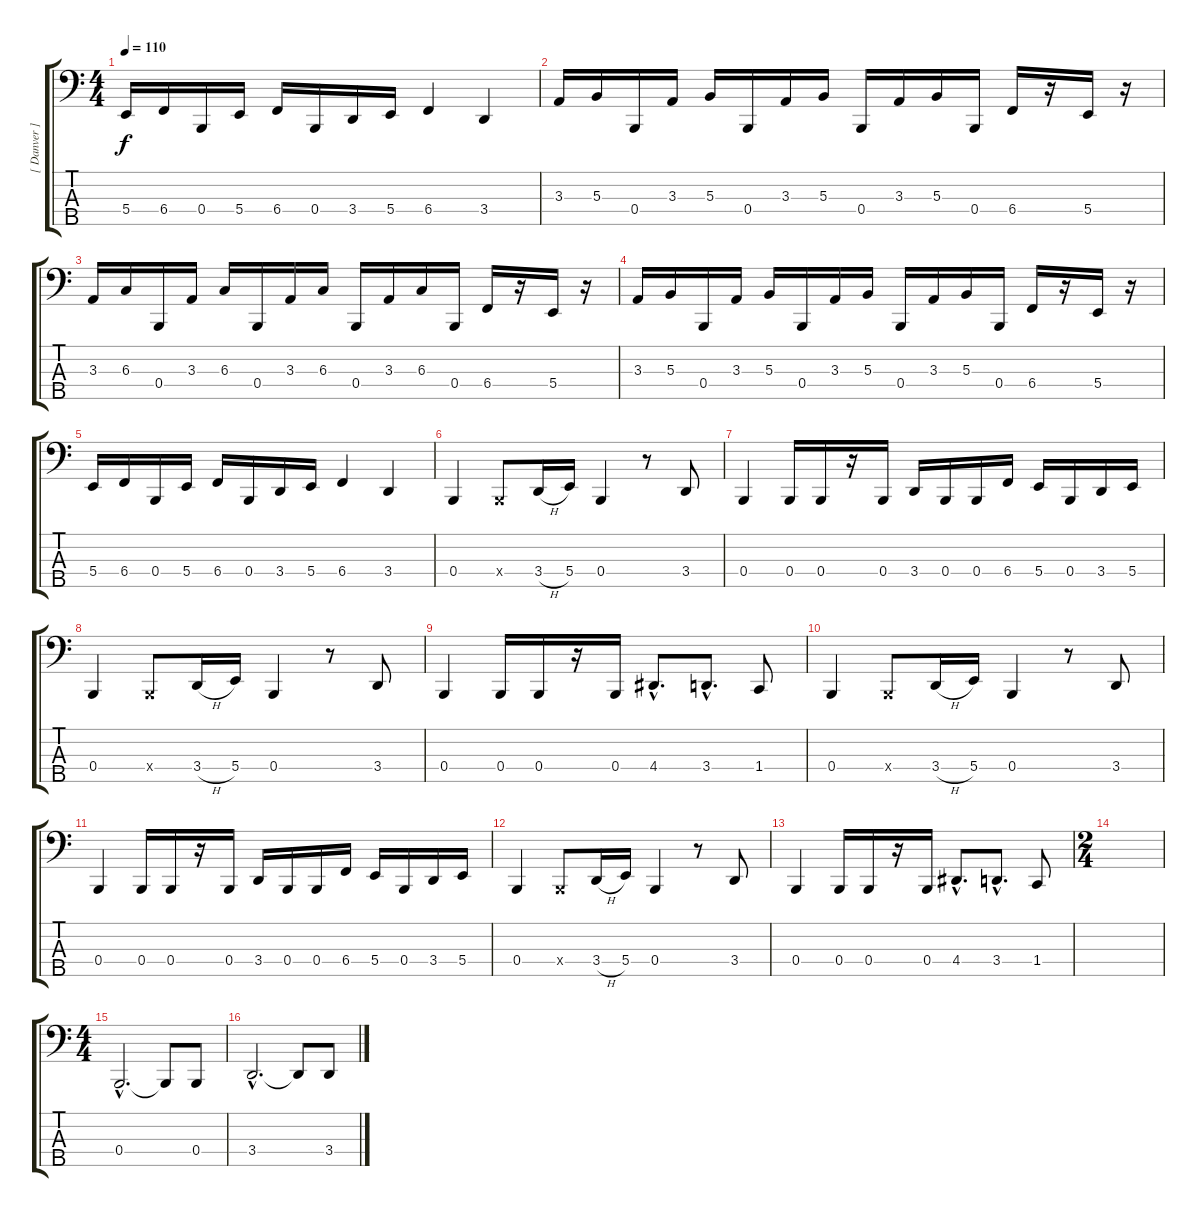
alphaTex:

\track ("[ Danver ]" "[ Danver ]") {instrument electricbasspick}
\staff {score tabs}
\tuning (E2 B1 Gb1 B0 Ab0) {hide}
\ts (4 4)
\tempo 110
\clef f4
\ks c
5.4.16{dy f} 6.4.16 0.4.16 5.4.16 6.4.16 0.4.16 3.4.16 5.4.16 6.4.4 3.4.4 |
3.3.16 5.3.16 0.4.16 3.3.16 5.3.16 0.4.16 3.3.16 5.3.16 0.4.16 3.3.16 5.3.16 0.4.16 6.4.16 r.16 5.4.16 r.16 |
3.3.16 6.3.16 0.4.16 3.3.16 6.3.16 0.4.16 3.3.16 6.3.16 0.4.16 3.3.16 6.3.16 0.4.16 6.4.16 r.16 5.4.16 r.16 |
3.3.16 5.3.16 0.4.16 3.3.16 5.3.16 0.4.16 3.3.16 5.3.16 0.4.16 3.3.16 5.3.16 0.4.16 6.4.16 r.16 5.4.16 r.16 |
5.4.16 6.4.16 0.4.16 5.4.16 6.4.16 0.4.16 3.4.16 5.4.16 6.4.4 3.4.4 |
0.4.4 0.4{x}.8 3.4{h}.16 5.4.16 0.4.4 r.8 3.4.8 |
0.4.4 0.4.16 0.4.16 r.16 0.4.16 3.4.16 0.4.16 0.4.16 6.4.16 5.4.16 0.4.16 3.4.16 5.4.16 |
0.4.4 0.4{x}.8 3.4{h}.16 5.4.16 0.4.4 r.8 3.4.8 |
0.4.4 0.4.16 0.4.16 r.16 0.4.16 4.4{hac}.8{d} 3.4{hac}.8{d} 1.4.8 |
0.4.4 0.4{x}.8 3.4{h}.16 5.4.16 0.4.4 r.8 3.4.8 |
0.4.4 0.4.16 0.4.16 r.16 0.4.16 3.4.16 0.4.16 0.4.16 6.4.16 5.4.16 0.4.16 3.4.16 5.4.16 |
0.4.4 0.4{x}.8 3.4{h}.16 5.4.16 0.4.4 r.8 3.4.8 |
0.4.4 0.4.16 0.4.16 r.16 0.4.16 4.4{hac}.8{d} 3.4{hac}.8{d} 1.4.8 |
\ts (2 4)
|
\ts (4 4)
0.4{hac}.2{d} 0.4{t}.8 0.4.8 |
3.4{hac}.2{d} 3.4{t}.8 3.4.8
